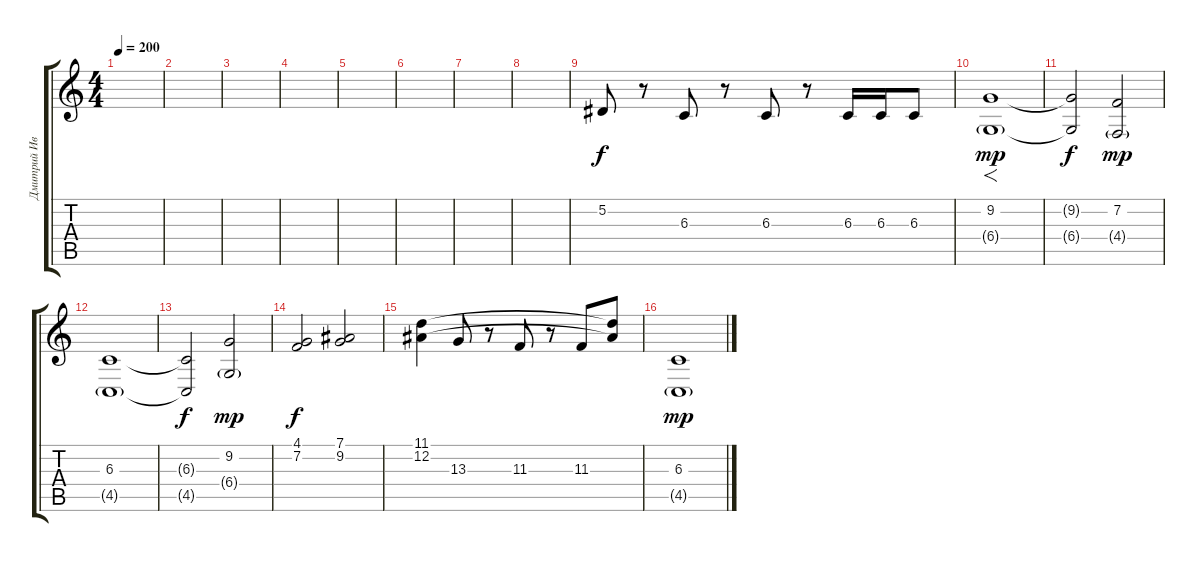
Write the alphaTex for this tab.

\track ("Дмитрий Иванов" "Дмитрий Ив") {instrument brasssection}
\staff {score tabs}
\tuning (Eb4 Bb3 Gb3 Db3 Ab2 Eb2) {hide}
\ts (4 4)
\tempo 200
\clef g2
\ks c
|
|
|
|
|
|
|
|
5.2.8 r.8 6.3.8 r.8 6.3.8 r.8 6.3.16 6.3.16 6.3.8 |
(9.2 6.4{g}).1{f dy mp instrument frenchhorn} |
(9.2{t} 6.4{t}).2{dy f} (7.2 4.4{g}).2{dy mp} |
(6.3 4.5{g}).1 |
(6.3{t} 4.5{t}).2{dy f} (9.2 6.4{g}).2{dy mp} |
(4.1 7.2).2{dy f} (7.1 9.2).2 |
(11.1 12.2).4 13.3.8 r.8 11.3.8 r.8 11.3.8 (11.1{t} 12.2{t}).8 |
(6.3 4.5{g}).1{dy mp}
